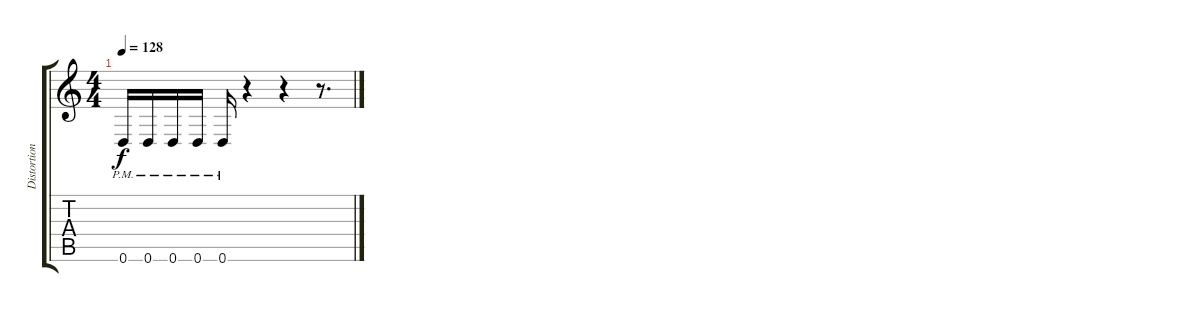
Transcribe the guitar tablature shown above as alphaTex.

\track ("Distortion Guitar 2" "Distortion") {instrument distortionguitar}
\staff {score tabs}
\tuning (E4 B3 G3 D3 A2 D2) {hide}
\ts (4 4)
\tempo 128
\clef g2
\ks c
0.6{pm}.16{dy f} 0.6{pm}.16 0.6{pm}.16 0.6{pm}.16 0.6{pm}.16 r.4 r.4 r.8{d}
